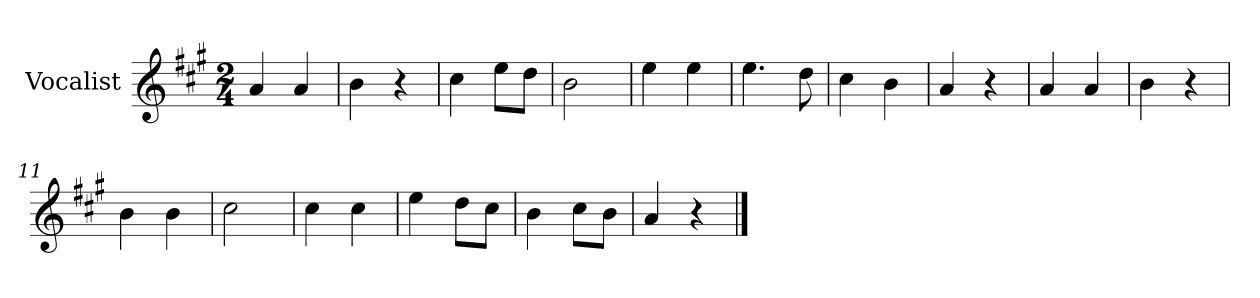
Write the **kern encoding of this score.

**kern
*part1
*staff1
*I"Vocalist
*k[f#c#g#]
*A:
*M2/4
=1
4a
4a
=2
4b
4r
=3
4cc#
8eeL
8ddJ
=4
2b
=5
4ee
4ee
=6
4.ee
8dd
=7
4cc#
4b
=8
4a
4r
=9
4a
4a
=10
4b
4r
=11
4b
4b
=12
2cc#
=13
4cc#
4cc#
=14
4ee
8ddL
8cc#J
=15
4b
8cc#L
8bJ
=16
4a
4r
==
*-
